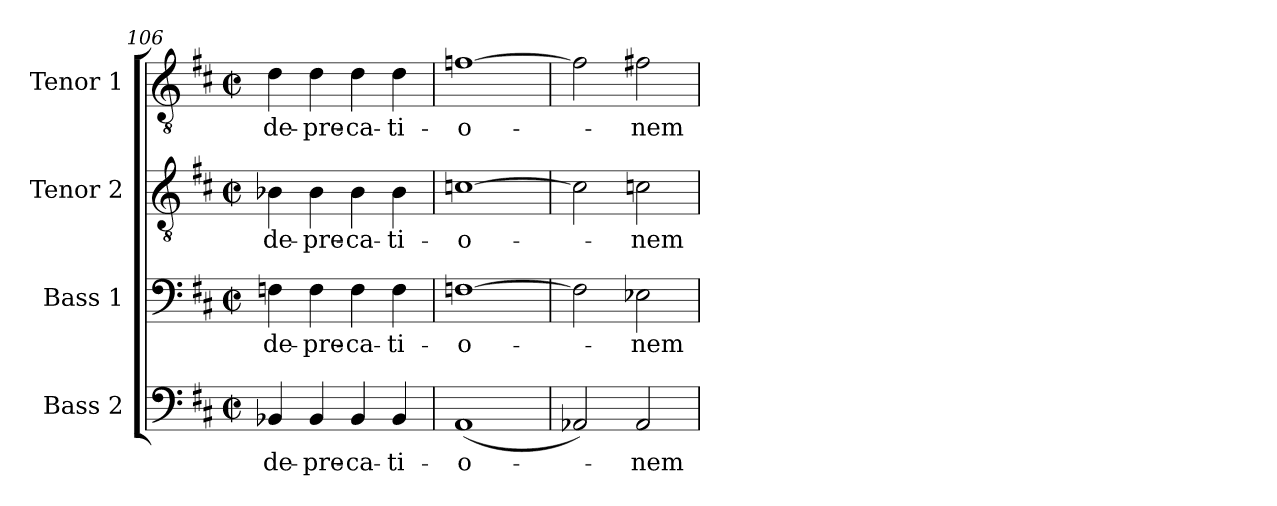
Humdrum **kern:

**kern	**text	**kern	**text	**kern	**text	**kern	**text
*part4	*part4	*part3	*part3	*part2	*part2	*part1	*part1
*staff4	*staff4	*staff3	*staff3	*staff2	*staff2	*staff1	*staff1
*I"Bass 2	*	*I"Bass 1	*	*I"Tenor 2	*	*I"Tenor 1	*
*I'B. 2	*	*I'B. 1	*	*I'T. 2	*	*I'T. 1	*
!!LO:LB:g=z
*clefF4	*	*clefF4	*	*clefGv2	*	*clefGv2	*
*k[f#c#]	*	*k[f#c#]	*	*k[f#c#]	*	*k[f#c#]	*
*D:	*	*D:	*	*D:	*	*D:	*
*M2/2	*	*M2/2	*	*M2/2	*	*M2/2	*
*met(c|)	*	*met(c|)	*	*met(c|)	*	*met(c|)	*
=106	=106	=106	=106	=106	=106	=106	=106
!	!LO:LY:b	!	!LO:LY:b	!	!LO:LY:b	!	!LO:LY:b
4BB-X/	de-	4Fn\	de-	4B-X\	de-	4d\	de-
!	!LO:LY:b	!	!LO:LY:b	!	!LO:LY:b	!	!LO:LY:b
4BB-/	-pre-	4F\	-pre-	4B-\	-pre-	4d\	-pre-
!	!LO:LY:b	!	!LO:LY:b	!	!LO:LY:b	!	!LO:LY:b
4BB-/	-ca-	4F\	-ca-	4B-\	-ca-	4d\	-ca-
!	!LO:LY:b	!	!LO:LY:b	!	!LO:LY:b	!	!LO:LY:b
4BB-/	-ti-	4F\	-ti-	4B-\	-ti-	4d\	-ti-
=107	=107	=107	=107	=107	=107	=107	=107
!	!LO:LY:b	!	!LO:LY:b	!	!LO:LY:b	!	!LO:LY:b
(<1AA	-o-	[1Fn	-o-	[1cn	-o-	[1fn	-o-
=108	=108	=108	=108	=108	=108	=108	=108
2AA-X/)	.	2F\]	.	2cn\]	.	2f\]	.
!	!LO:LY:b	!	!LO:LY:b	!	!LO:LY:b	!	!LO:LY:b
2AA-/	-nem	2E-X\	-nem	2c\	-nem	2f#X\	-nem
=	=	=	=	=	=	=	=
*-	*-	*-	*-	*-	*-	*-	*-
